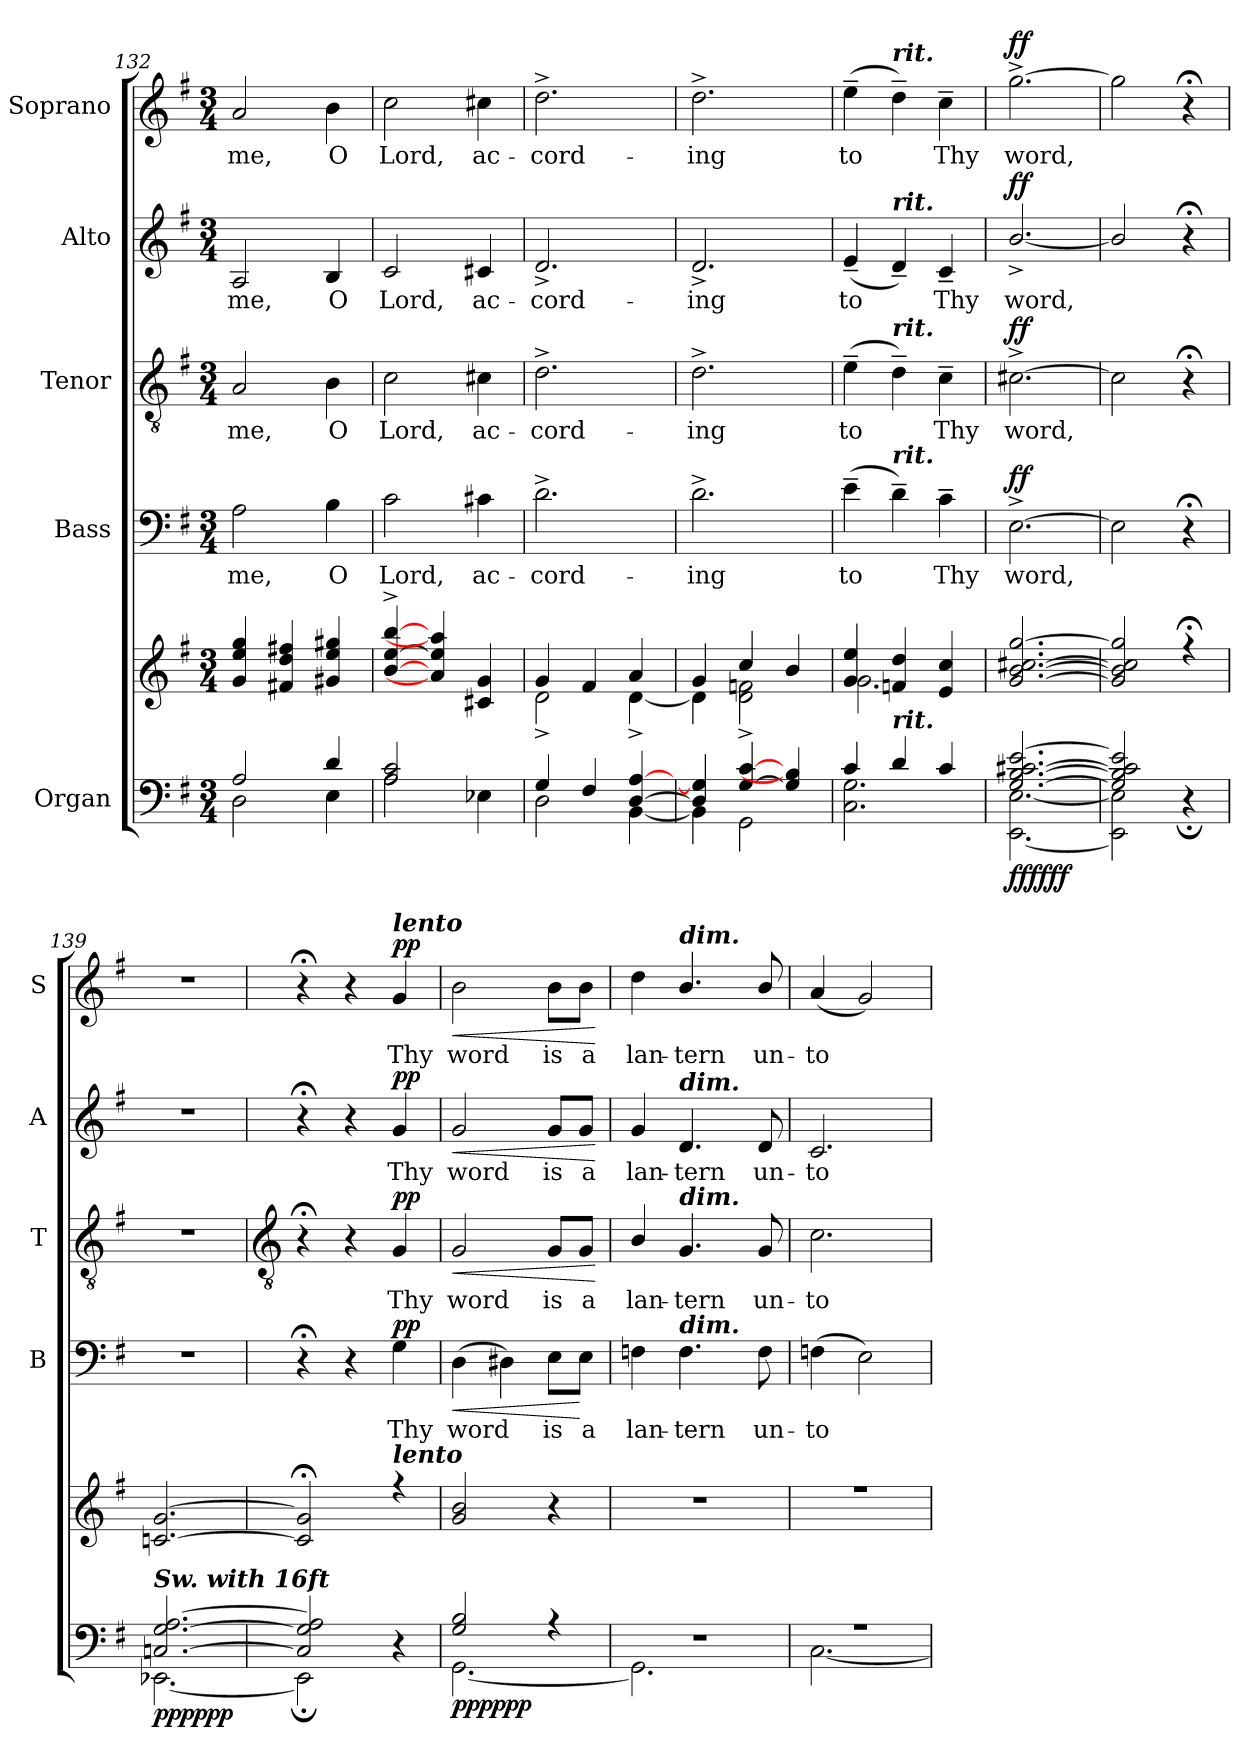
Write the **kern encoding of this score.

**kern	**kern	**dynam	**kern	**text	**dynam	**kern	**text	**dynam	**kern	**text	**dynam	**kern	**text	**dynam
*part5	*part5	*part5	*part4	*part4	*part4	*part3	*part3	*part3	*part2	*part2	*part2	*part1	*part1	*part1
*staff6	*staff5	*staff5/6	*staff4	*staff4	*staff4	*staff3	*staff3	*staff3	*staff2	*staff2	*staff2	*staff1	*staff1	*staff1
*I"Organ	*	*	*I"Bass	*	*	*I"Tenor	*	*	*I"Alto	*	*	*I"Soprano	*	*
*	*	*	*I'B	*	*	*I'T	*	*	*I'A	*	*	*I'S	*	*
!!LO:LB:g=z
*clefF4	*clefG2	*	*clefF4	*	*	*clefGv2	*	*	*clefG2	*	*	*clefG2	*	*
*k[f#]	*k[f#]	*	*k[f#]	*	*	*k[f#]	*	*	*k[f#]	*	*	*k[f#]	*	*
*G:	*G:	*	*G:	*	*	*G:	*	*	*G:	*	*	*G:	*	*
*M3/4	*M3/4	*	*M3/4	*	*	*M3/4	*	*	*M3/4	*	*	*M3/4	*	*
=132	=132	=132	=132	=132	=132	=132	=132	=132	=132	=132	=132	=132	=132	=132
*^	*^	*	*	*	*	*	*	*	*	*	*	*	*	*
!	!	!	!	!	!	!LO:LY:b	!	!	!LO:LY:b	!	!	!LO:LY:b	!	!	!LO:LY:b	!
2A/	2D\	4g 4ee 4gg	2.ryy	.	2A	me,	.	2A	me,	.	2A	me,	.	2a	me,	.
.	.	4f#X 4dd 4ff#X	.	.	.	.	.	.	.	.	.	.	.	.	.	.
!	!	!	!	!	!	!LO:LY:b	!	!	!LO:LY:b	!	!	!LO:LY:b	!	!	!LO:LY:b	!
4d/	4E\	4g#X 4ee 4gg#X	.	.	4B	O	.	4B	O	.	4B	O	.	4b	O	.
=133	=133	=133	=133	=133	=133	=133	=133	=133	=133	=133	=133	=133	=133	=133	=133	=133
!	!	!	!	!	!	!LO:LY:b	!	!	!LO:LY:b	!	!	!LO:LY:b	!	!	!LO:LY:b	!
2A/ 2c/	2A\	[4b^ [4ee^ [4bb^	2.ryy	.	2c	Lord,	.	2c	Lord,	.	2c	Lord,	.	2cc	Lord,	.
.	.	4a] 4ee] 4aa]	.	.	.	.	.	.	.	.	.	.	.	.	.	.
!	!	!	!	!	!	!LO:LY:b	!	!	!LO:LY:b	!	!	!LO:LY:b	!	!	!LO:LY:b	!
4ryy	4E-X\	4c#X 4g	.	.	4c#X	ac-	.	4c#X	ac-	.	4c#X	ac-	.	4cc#X	ac-	.
=134	=134	=134	=134	=134	=134	=134	=134	=134	=134	=134	=134	=134	=134	=134	=134	=134
!	!	!	!	!	!	!LO:LY:b	!	!	!LO:LY:b	!	!	!LO:LY:b	!	!	!LO:LY:b	!
4G/	2D\	4g	2d^\	.	2.d^	-cord-	.	2.d^	-cord-	.	2.d^	-cord-	.	2.dd^	-cord-	.
4F#/	.	4f#	.	.	.	.	.	.	.	.	.	.	.	.	.	.
[4D/ [4A/	[4BB\	4a	[4d^\	.	.	.	.	.	.	.	.	.	.	.	.	.
=135	=135	=135	=135	=135	=135	=135	=135	=135	=135	=135	=135	=135	=135	=135	=135	=135
!	!	!	!	!	!	!LO:LY:b	!	!	!LO:LY:b	!	!	!LO:LY:b	!	!	!LO:LY:b	!
4D/] 4G/]	4BB\]	4g	4d\]	.	2.d^	-ing	.	2.d^	-ing	.	2.d^	-ing	.	2.dd^	-ing	.
[4G/ [4c/	2GG\	4cc/	2d\^ 2fn\^	.	.	.	.	.	.	.	.	.	.	.	.	.
4G/] 4B/]	.	4b/	.	.	.	.	.	.	.	.	.	.	.	.	.	.
=136	=136	=136	=136	=136	=136	=136	=136	=136	=136	=136	=136	=136	=136	=136	=136	=136
!	!	!	!	!	!	!LO:LY:b	!	!	!LO:LY:b	!	!	!LO:LY:b	!	!	!LO:LY:b	!
4c/	2.C\ 2.G\	4g/ 4ee/	2.g\	.	(>4e~	to	.	(>4e~	to	.	(<4e~	to	.	(>4ee~	to	.
!	!	!	!	!	!	!	!	!	!	!	!	!	!	!LO:TX:a:Bi:t=rit.	!	!
!	!	!	!	!	!	!	!	!	!	!	!LO:TX:a:Bi:t=rit.	!	!	!	!	!
!	!	!	!	!	!	!	!	!LO:TX:a:Bi:t=rit.	!	!	!	!	!	!	!	!
!	!	!	!	!	!LO:TX:a:Bi:t=rit.	!	!	!	!	!	!	!	!	!	!	!
!LO:TX:a:Bi:t=rit.	!	!	!	!	!	!	!	!	!	!	!	!	!	!	!	!
4d/	.	4fn 4dd	.	.	4d~)	.	.	4d~)	.	.	4d~)	.	.	4dd~)	.	.
!	!	!	!	!	!	!LO:LY:b	!	!	!LO:LY:b	!	!	!LO:LY:b	!	!	!LO:LY:b	!
4c/	.	4e 4cc	.	.	4c~	Thy	.	4c~	Thy	.	4c~	Thy	.	4cc~	Thy	.
=137	=137	=137	=137	=137	=137	=137	=137	=137	=137	=137	=137	=137	=137	=137	=137	=137
!	!	!	!	!LO:DY:b=2	!	!LO:LY:b	!	!	!LO:LY:b	!	!	!LO:LY:b	!	!	!LO:LY:b	!
!	!	!	!	!LO:DY:n=1:b=2	!	!	!	!	!	!	!	!	!	!	!	!
!	!	!	!	!LO:DY:n=2:b	!	!	!LO:DY:b	!	!	!LO:DY:b	!	!	!LO:DY:b	!	!	!LO:DY:b
[2.G/ [2.B/ [2.c#X/ [2.e/	[2.EE\ [2.E\	[2.g [2.b [2.cc#X [2.gg	2.ryy	ff ff ff	[2.E^	word,	ff	[2.c#X^	word,	ff	[2.b^/	word,	ff	[2.gg^	word,	ff
=138	=138	=138	=138	=138	=138	=138	=138	=138	=138	=138	=138	=138	=138	=138	=138	=138
2G/] 2B/] 2c#/] 2e/]	2EE\] 2E\]	2g] 2b] 2cc#] 2gg]	2.ryy	.	2E]	.	.	2c#]	.	.	2b/]	.	.	2gg]	.	.
4ryy	4r;	4r;<	.	.	4r;<	.	.	4r;<	.	.	4r;<	.	.	4r;<	.	.
=139	=139	=139	=139	=139	=139	=139	=139	=139	=139	=139	=139	=139	=139	=139	=139	=139
!LO:TX:a:Bi:t=Sw. with 16ft	!	!	!	!	!	!	!	!	!	!	!	!	!	!	!	!
!	!	!	!	!LO:DY:b=2	!LO:N:vis=1	!	!	!LO:N:vis=1	!	!	!LO:N:vis=1	!	!	!LO:N:vis=1	!	!
!	!	!	!	!LO:DY:n=1:b=2	!	!	!	!	!	!	!	!	!	!	!	!
!	!	!	!	!LO:DY:n=2:b	!	!	!	!	!	!	!	!	!	!	!	!
[2.Cn/ [2.G/ [2.A/	[2.EE-X\	[2.cn [2.g	2.ryy	pp pp pp	2.r	.	.	2.r	.	.	2.r	.	.	2.r	.	.
!!LO:LB:g=z
=140	=140	=140	=140	=140	=140	=140	=140	=140	=140	=140	=140	=140	=140	=140	=140	=140
*	*	*	*	*	*	*	*	*clefGv2	*	*	*	*	*	*	*	*
2C/] 2G/] 2A/]	2EE-;\]	2c];< 2g];<	2.ryy	.	4r;<	.	.	4r;<	.	.	4r;<	.	.	4r;<	.	.
.	.	.	.	.	4r	.	.	4r	.	.	4r	.	.	4r	.	.
!	!	!	!	!	!	!	!	!	!	!	!	!	!	!LO:TX:a:Bi:t=lento	!	!
!	!	!LO:TX:a:Bi:t=lento	!	!	!	!	!	!	!	!	!	!	!	!	!	!
!	!	!	!	!	!	!LO:LY:b	!LO:DY:b	!	!LO:LY:b	!LO:DY:b	!	!LO:LY:b	!LO:DY:b	!	!LO:LY:b	!LO:DY:b
4ryy	4r	4r	.	.	4G	Thy	pp	4G	Thy	pp	4g	Thy	pp	4g	Thy	pp
=141	=141	=141	=141	=141	=141	=141	=141	=141	=141	=141	=141	=141	=141	=141	=141	=141
!	!	!	!	!LO:DY:b=2	!	!LO:LY:b	!LO:HP:b	!	!LO:LY:b	!LO:HP:b	!	!LO:LY:b	!LO:HP:b	!	!LO:LY:b	!LO:HP:b
!	!	!	!	!LO:DY:n=1:b=2	!	!	!	!	!	!	!	!	!	!	!	!
!	!	!	!	!LO:DY:n=2:b	!	!	!	!	!	!	!	!	!	!	!	!
2G/ 2B/	[2.GG\	2g 2b	2ryy	pp pp pp	(>4D	word	<	2G	word	<	2g	word	<	2b	word	<
.	.	.	.	.	4D#X)	.	.	.	.	.	.	.	.	.	.	.
!	!	!	!	!	!	!LO:LY:b	!	!	!LO:LY:b	!	!	!LO:LY:b	!	!	!LO:LY:b	!
4r	.	4r	8ryy	.	8E\L	is	.	8G/L	is	.	8g/L	is	.	8b\L	is	.
!	!	!	!	!	!	!LO:LY:b	!	!	!LO:LY:b	!	!	!LO:LY:b	!	!	!LO:LY:b	!
.	.	.	8ryy	.	8E\J	a	[	8G/J	a	.	8g/J	a	.	8b\J	a	.
*v	*v	*	*	*	*	*	*	*	*	*	*	*	*	*	*	*
*	*v	*v	*	*	*	*	*	*	*	*	*	*	*	*	*
.	.	.	.	.	.	.	.	[	.	.	[	.	.	[
=142	=142	=142	=142	=142	=142	=142	=142	=142	=142	=142	=142	=142	=142	=142
!LO:N:vis=1	!LO:N:vis=1	!	!	!LO:LY:b	!	!	!LO:LY:b	!	!	!LO:LY:b	!	!	!LO:LY:b	!
*^	*^	*	*	*	*	*	*	*	*	*	*	*	*	*
2.r	2.GG\]	2.r	2ryy	.	4Fn	lan-	.	4B/	lan-	.	4g	lan-	.	4dd	lan-	.
!	!	!	!	!	!	!	!	!	!	!	!	!	!	!LO:TX:a:Bi:t=dim.	!	!
!	!	!	!	!	!	!	!	!	!	!	!LO:TX:a:Bi:t=dim.	!	!	!	!	!
!	!	!	!	!	!	!	!	!LO:TX:a:Bi:t=dim.	!	!	!	!	!	!	!	!
!	!	!	!	!	!LO:TX:a:Bi:t=dim.	!	!	!	!	!	!	!	!	!	!	!
!	!	!	!	!	!	!LO:LY:b	!	!	!LO:LY:b	!	!	!LO:LY:b	!	!	!LO:LY:b	!
.	.	.	.	.	4.F	-tern	.	4.G/	-tern	.	4.d/	-tern	.	4.b/	-tern	.
.	.	.	8ryy	.	.	.	.	.	.	.	.	.	.	.	.	.
!	!	!	!	!	!	!LO:LY:b	!	!	!LO:LY:b	!	!	!LO:LY:b	!	!	!LO:LY:b	!
.	.	.	8ryy	.	8F	un-	.	8G/	un-	.	8d/	un-	.	8b/	un-	.
=143	=143	=143	=143	=143	=143	=143	=143	=143	=143	=143	=143	=143	=143	=143	=143	=143
!LO:N:vis=1	!	!LO:N:vis=1	!	!	!	!LO:LY:b	!	!	!LO:LY:b	!	!	!LO:LY:b	!	!	!LO:LY:b	!
2.r	[2.C\	2.r	2.ryy	.	(>4Fn	-to	.	2.c	-to	.	2.c	-to	.	(<4a	-to	.
.	.	.	.	.	2E)	.	.	.	.	.	.	.	.	2g)	.	.
*v	*v	*	*	*	*	*	*	*	*	*	*	*	*	*	*	*
*	*v	*v	*	*	*	*	*	*	*	*	*	*	*	*	*
=	=	=	=	=	=	=	=	=	=	=	=	=	=	=
*-	*-	*-	*-	*-	*-	*-	*-	*-	*-	*-	*-	*-	*-	*-
